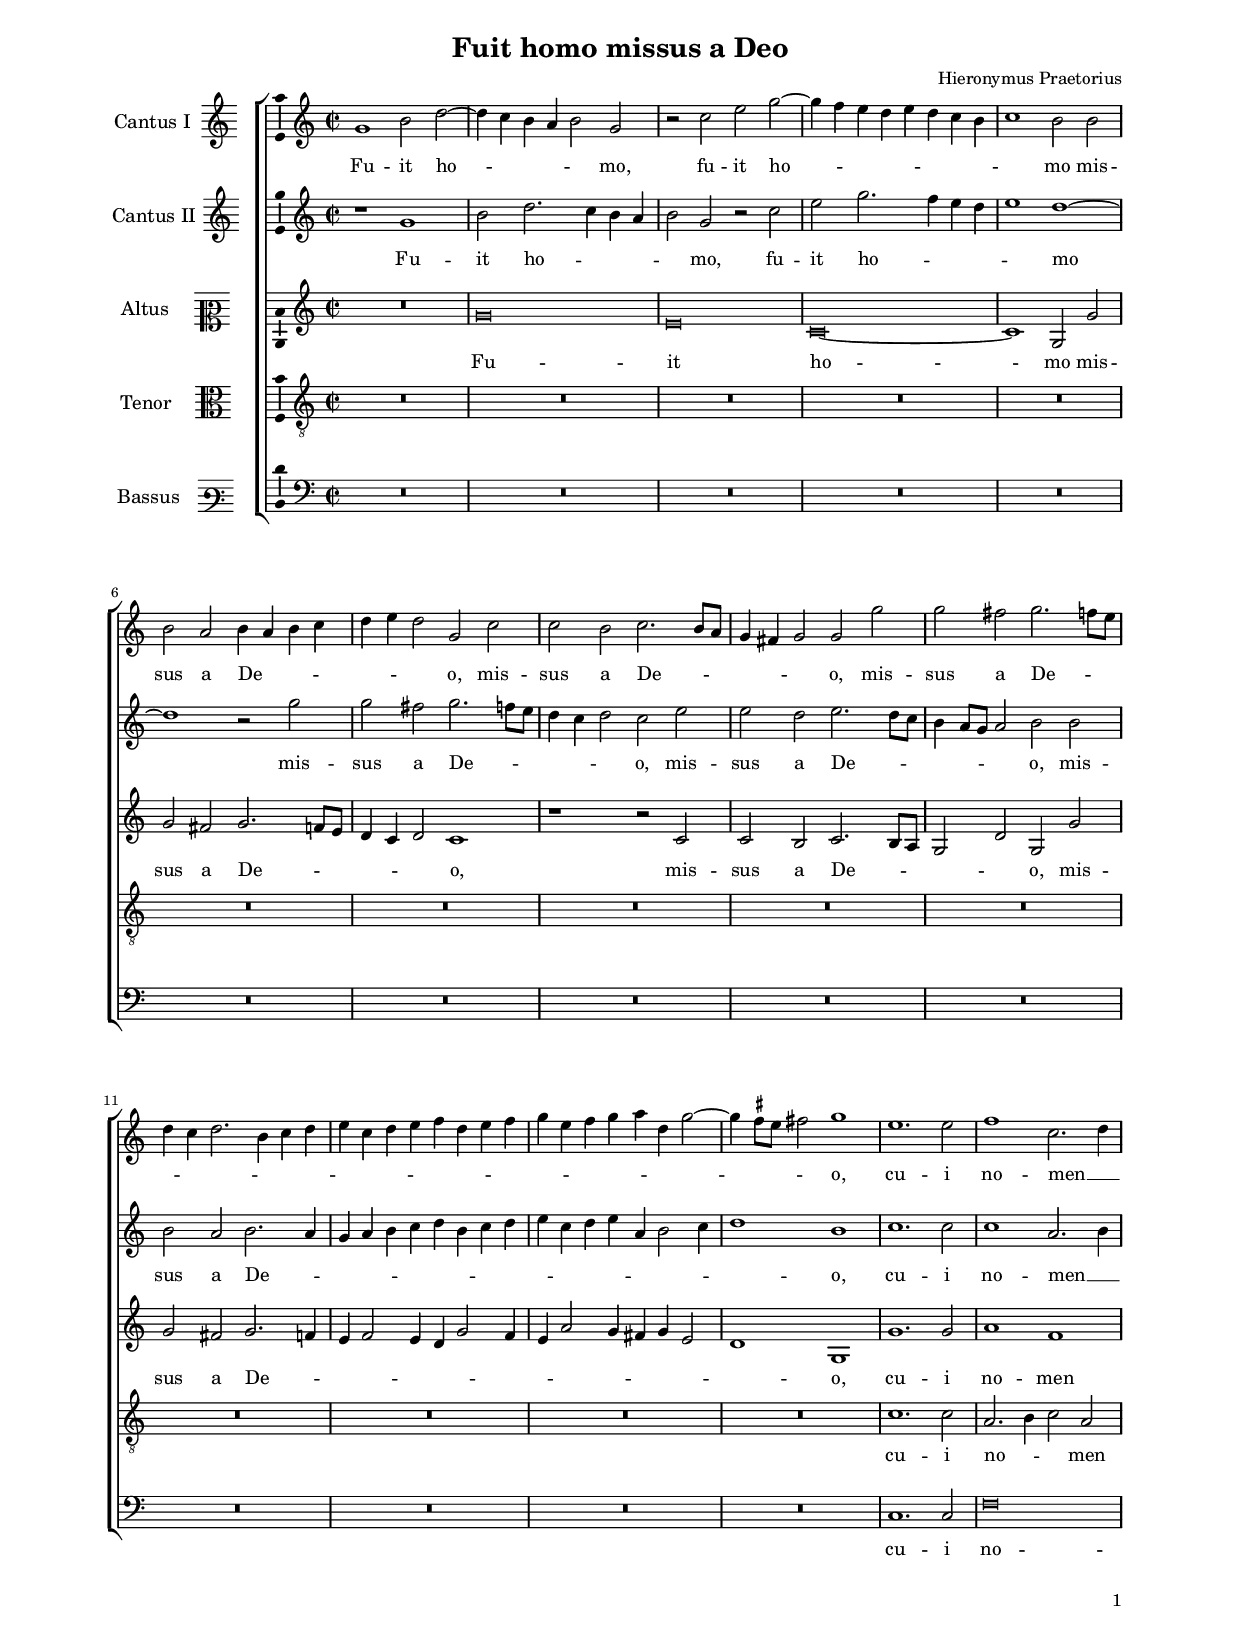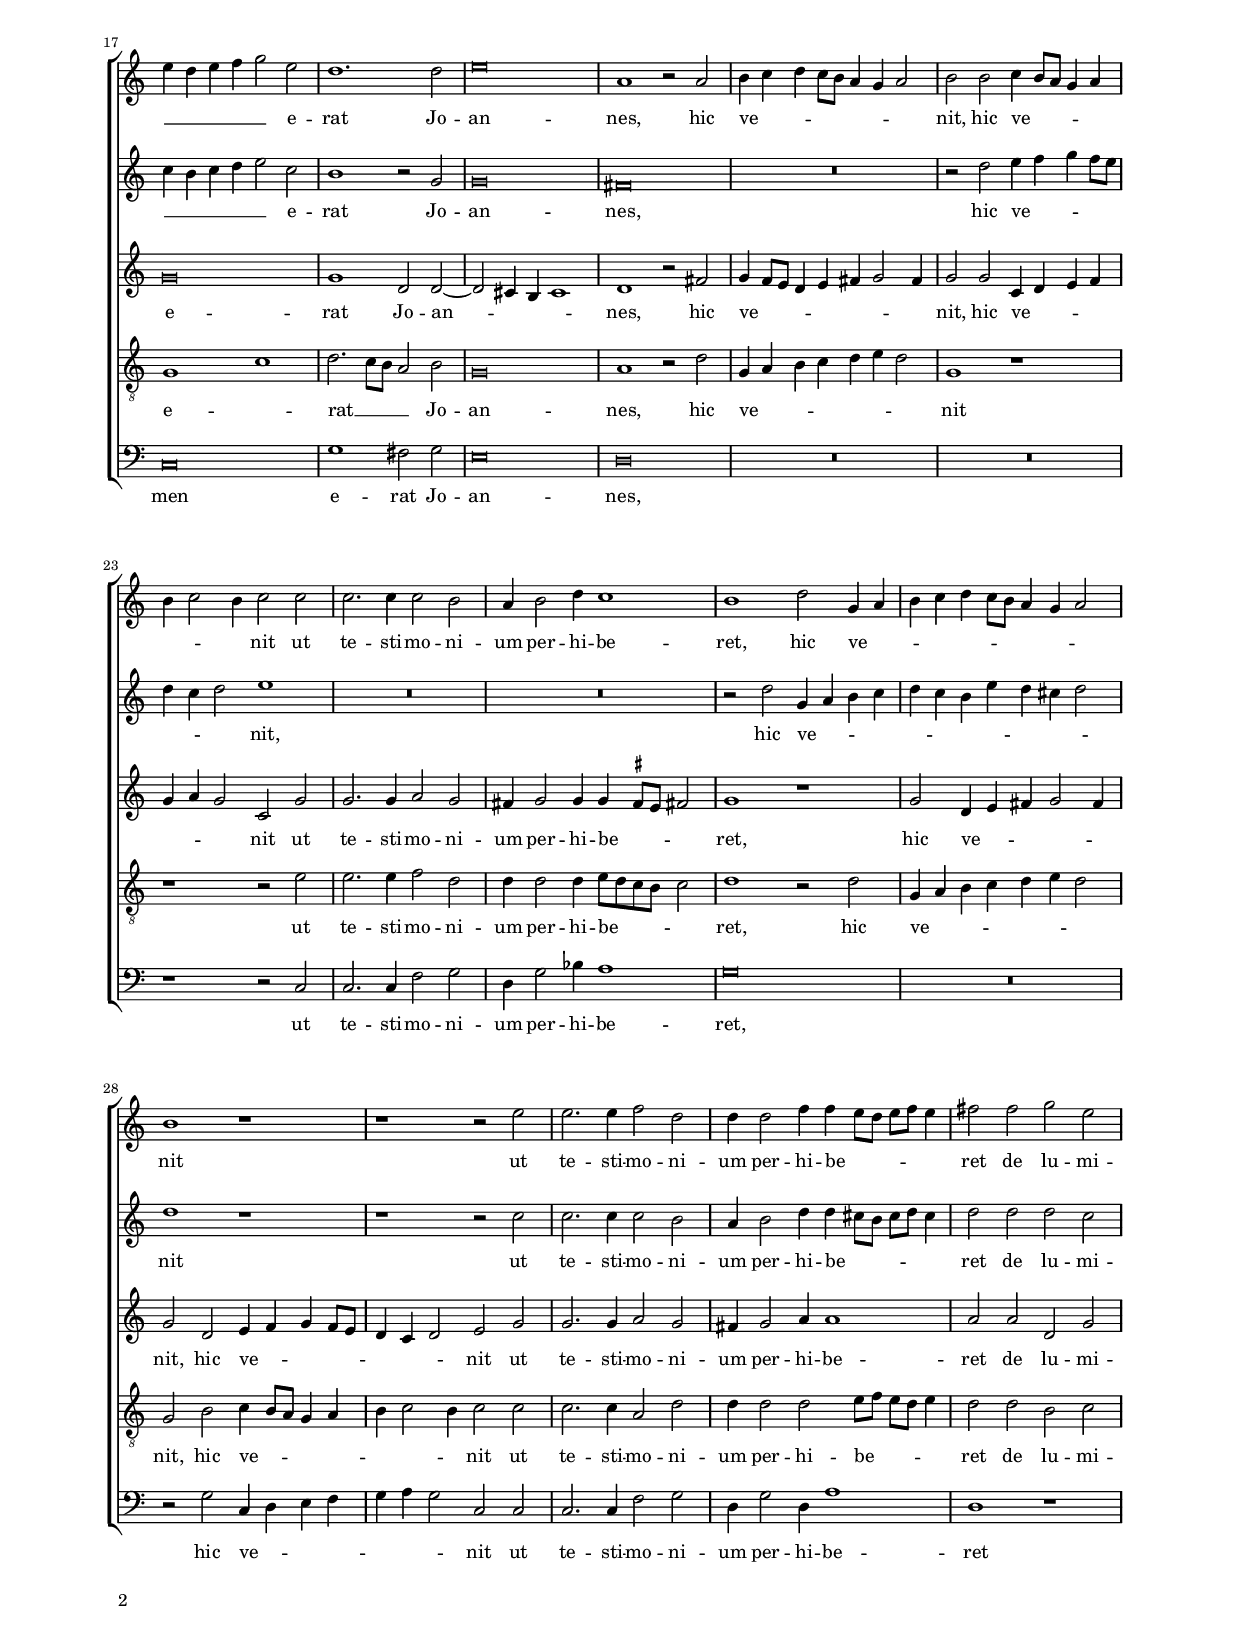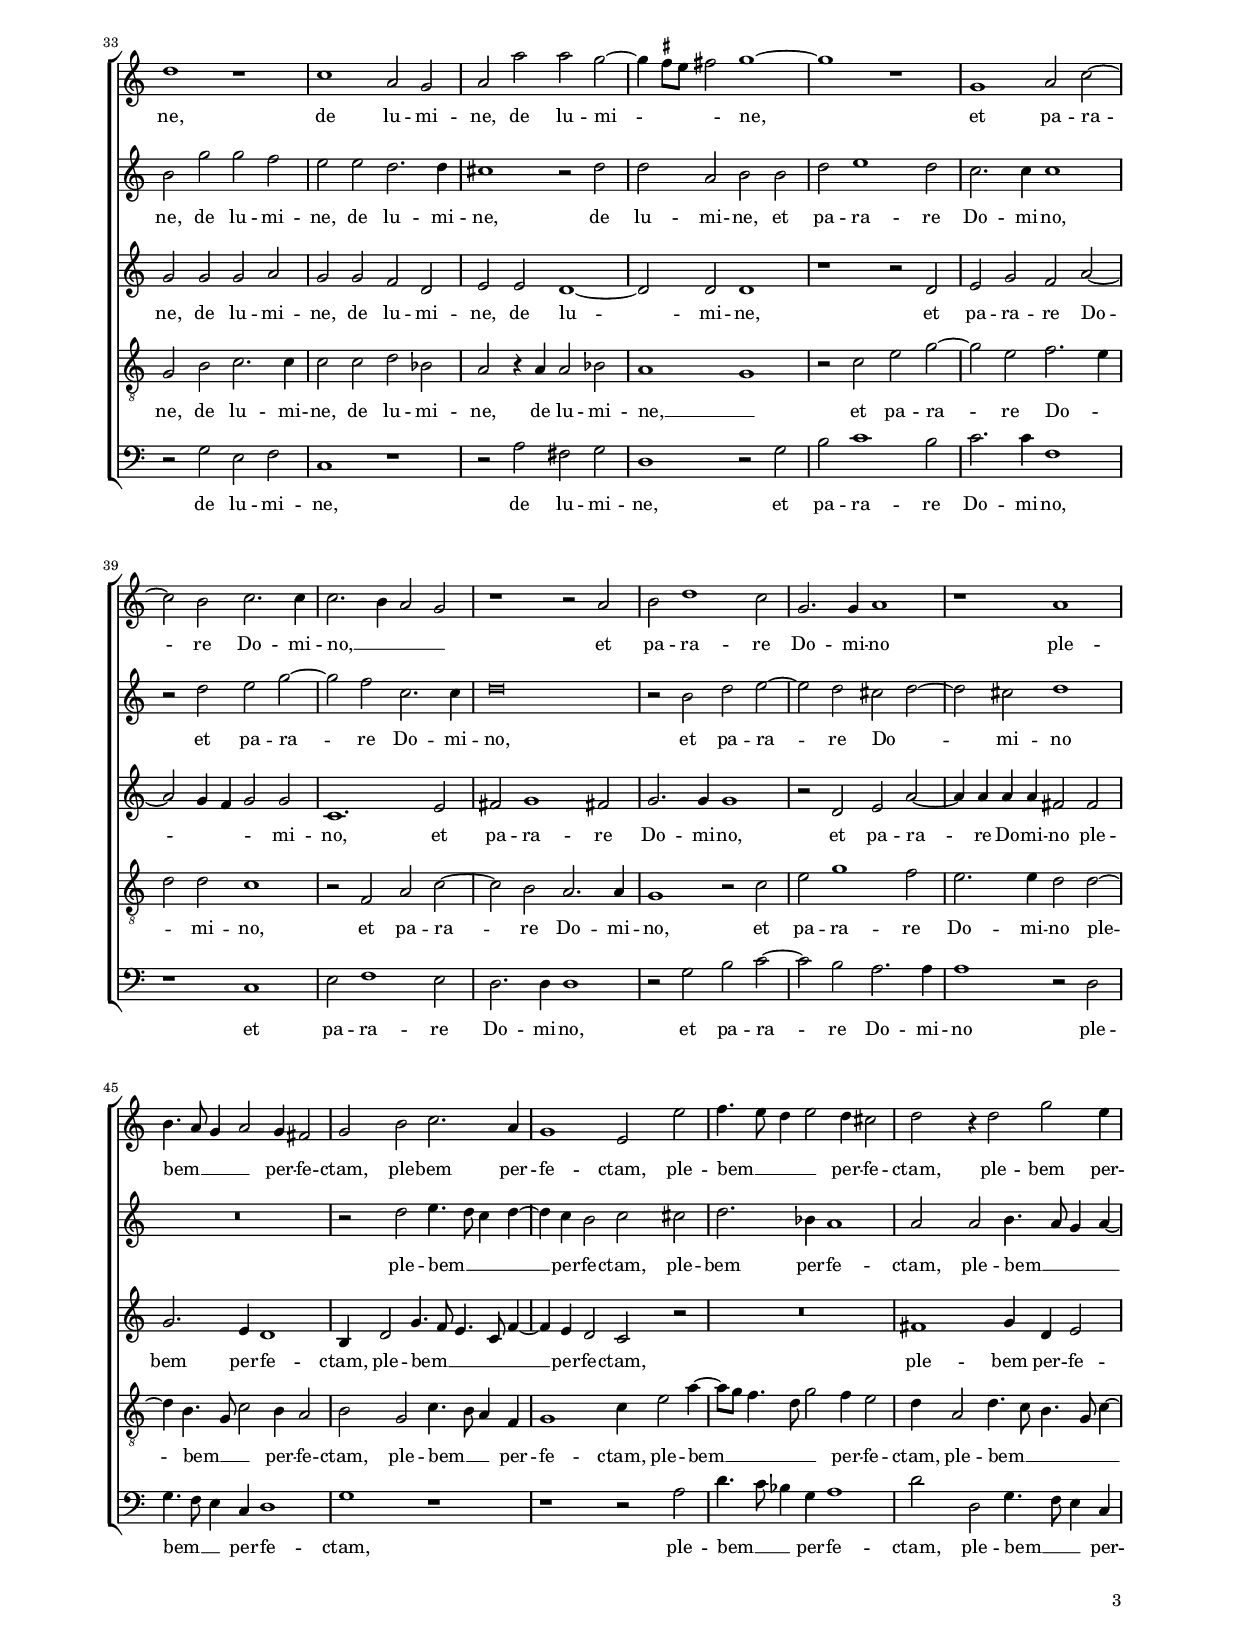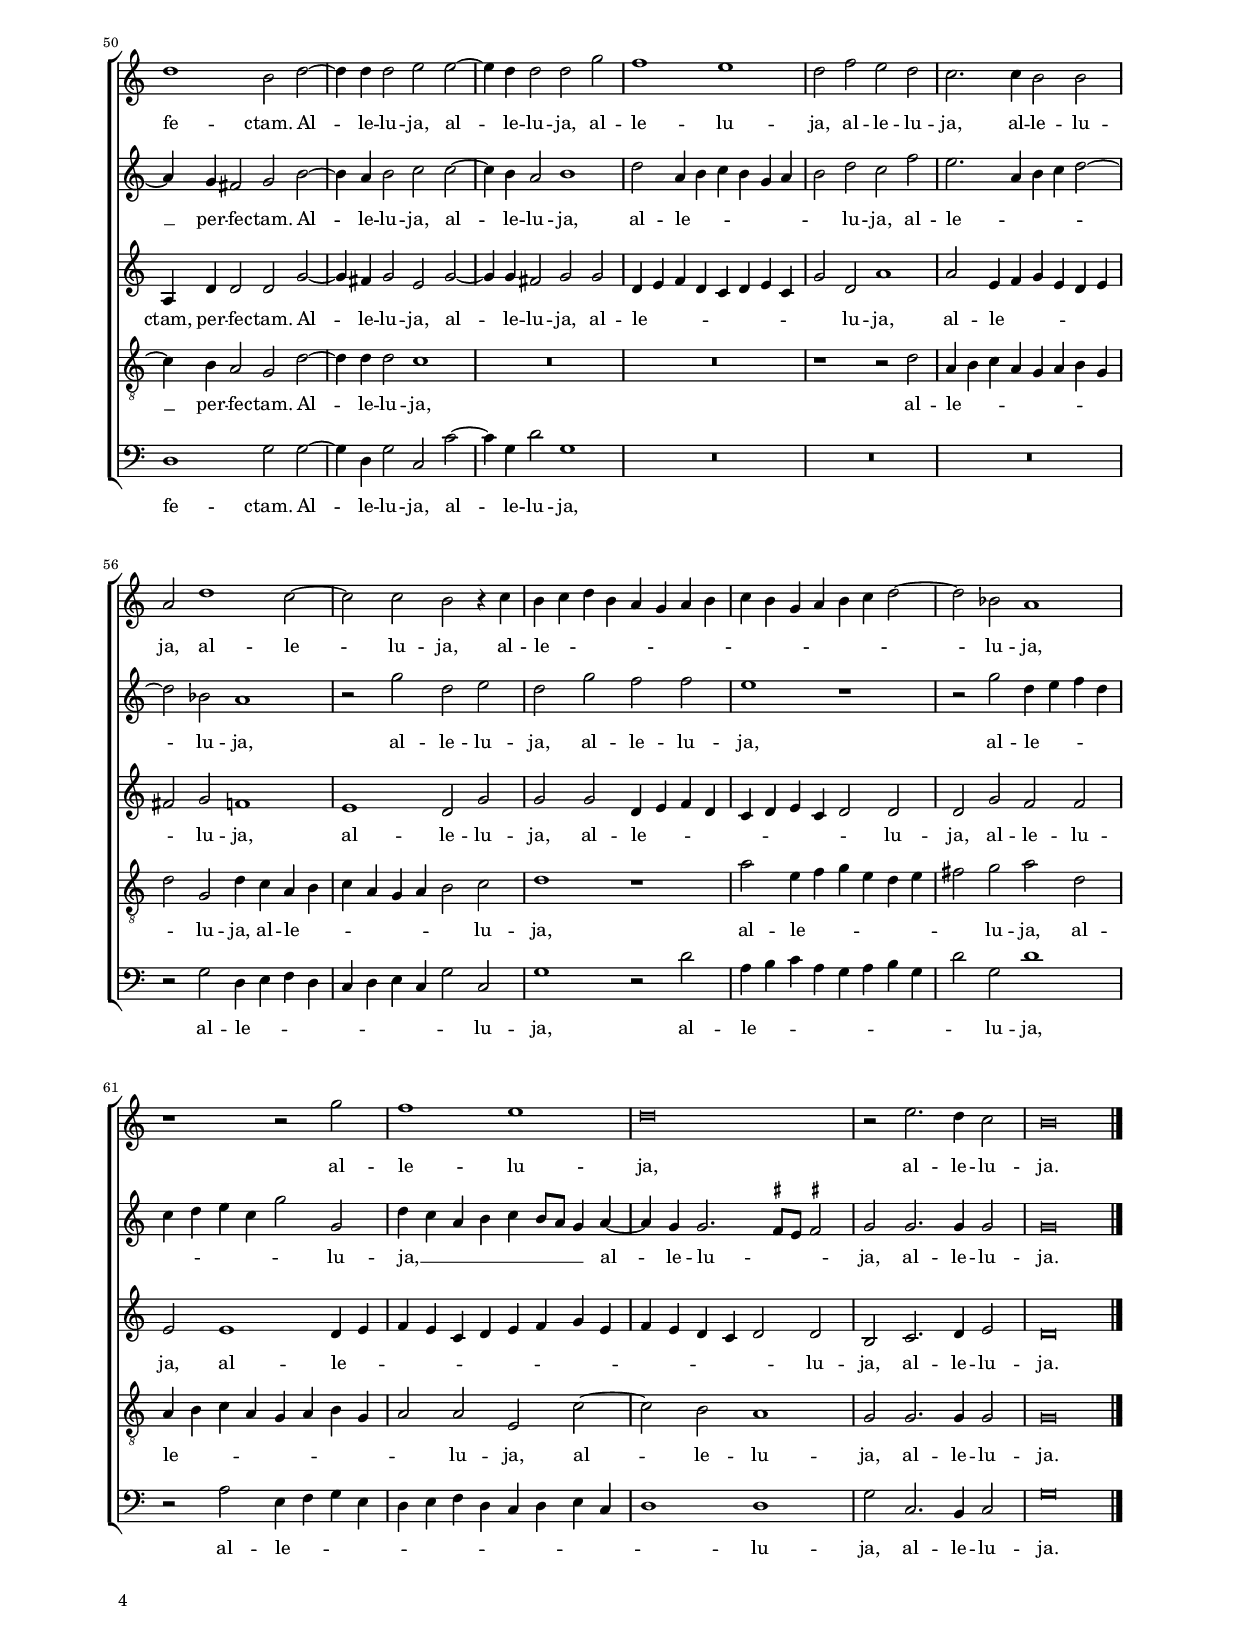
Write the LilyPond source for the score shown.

\header
{
  title="Fuit homo missus a Deo"
  composer="Hieronymus Praetorius"
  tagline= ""
}

\version "2.22.0"
\language deutsch
#(set-global-staff-size 15)
% #(set-default-paper-size "letter")
#(ly:set-option 'point-and-click #f)


\paper
	{
	top-margin = 1.8 \cm
	bottom-margin = 1.2 \cm
	left-margin = 2 \cm
	right-margin = 2 \cm
	ragged-bottom = ##f
	ragged-last-bottom = ##t
	print-page-number = ##f
	system-system-spacing = #'((basic-distance . 17) (minimum-distance . 14) (padding . 7) (strechability . 150))
    oddFooterMarkup=\markup   \fill-line { "" \fromproperty #'page:page-number-string }
    evenFooterMarkup=\markup  \fill-line { \fromproperty #'page:page-number-string "" }
    last-bottom-spacing = #'((basic-distance . 12) (minimum-distance . 7) (padding . 4))
	systems-per-page = 3
    page-count = 4
%	min-systems-per-page = 3
%	print-all-headers = ##t
%	print-first-page-number = ##t
%	first-page-number = 1
	}

	
global = {
    % \set Staff.autoBeaming = ##f
	\key c \major
	\time 2/2 \set Score.measureLength = #(ly:make-moment 2/1)
    \set Score.tempoHideNote = ##t
    \tempo 2 = 90
    \skip 1*2*65 \bar "|."
	}

	ficta = { \once \set suggestAccidentals = ##t }

	forget = #(define-music-function (music) (ly:music?) #{
		\accidentalStyle forget
		$music
		\accidentalStyle default
		#})

    

incipitcantus = \markup { \score {
	{
	\set Staff.instrumentName = \markup { \fontsize #1 "Cantus I" }
	\key c \major
	\clef violin
	s4 \bar ""
	}
	\layout  {
	raggedright = ##t
	indent = 1.6 \cm
	line-width = 2.2\cm
	\context { \Staff \remove Time_signature_engraver }
	\override Staff.Clef.Y-extent = #'(0 . 0)
	}} \hspace #1 }
      
      
incipitquintus = \markup { \score {
	{
	\set Staff.instrumentName = \markup { \fontsize #1 "Cantus II" }
	\key c \major
	\clef violin
	s4 \bar ""
	}
	\layout  {
	raggedright = ##t
	indent = 1.6 \cm
	line-width = 2.2\cm
	\context { \Staff \remove Time_signature_engraver }
	\override Staff.Clef.Y-extent = #'(0 . 0)
	}} \hspace #1 }

      
incipitaltus = \markup { \score {
	{
	\set Staff.instrumentName = \markup { \fontsize #1 "Altus" }
	\key c \major
	\clef mezzosoprano
	s4 \bar ""
	}
	\layout  {
	raggedright = ##t
	indent = 1.6 \cm
	line-width = 2.2\cm
	\context { \Staff \remove Time_signature_engraver }
	\override Staff.Clef.Y-extent = #'(0 . 0)
	}} \hspace #1 }


incipittenor = \markup { \score {
	{
	\set Staff.instrumentName = \markup { \fontsize #1 "Tenor" }
	\key c \major
	\clef alto
	s4 \bar ""
	}
	\layout  {
	raggedright = ##t
	indent = 1.6 \cm
	line-width = 2.2\cm
	\context { \Staff \remove Time_signature_engraver }
	\override Staff.Clef.Y-extent = #'(0 . 0)
	}} \hspace #1 }

      
      
incipitbassus = \markup { \score {
	{
	\set Staff.instrumentName = \markup { \fontsize #1 "Bassus" }
	\key c \major
	\clef varbaritone
	s4 \bar ""
	}
	\layout  {
	raggedright = ##t
	indent = 1.6 \cm
	line-width = 2.2\cm
	\context { \Staff \remove Time_signature_engraver }
	\override Staff.Clef.Y-extent = #'(0 . 0)
	}} \hspace #1 }


cantus =  \relative c''
	{
	g1 h2 d~
	d4 c h a h2 g
	r2 c e g~
	g4 f e d e d c h
%5
	c1 h2 h |
	h2 a h4 a h c
	d4 e d2 g, c
	c2 h c2. h8 a
	g4 fis g2 g g'
%10
	g2 fis g2. f8 e |
	d4 c d2. h4 c d
	e4 c d e f d e f
	g4 e f g a d, g2~
	g4 \ficta fis8 e fis!2 g1
%15
	e1. e2 |
	f1 c2. d4
	e4 d e f g2 e
	d1. d2
	e\breve
%20
	a,1 r2 a |
	h4 c d c8 h a4 g a2
	h2 h c4 h8 a g4 a
	h4 c2 h4 c2 c
	c2. c4 c2 h
%25
	a4 h2 d4 c1 |
	h1 d2 g,4 a
	h4 c d c8 h a4 g a2
	h1 r
	r1 r2 e
%30
	e2. e4 f2 d |
	d4 d2 f4 f4 e8 d e[ f] e4
	fis2 fis g e
	d1 r
	c1 a2 g
%35
	a2 a' a g~
	g4 \ficta fis8 e fis!2 g1~
	g1 r
	g,1 a2 c~
	c2 h c2. c4
%40
	c2. h4 a2 g |
	r1 r2 a
	h2 d1 c2
	g2. g4 a1
	r1 a
%45
	h4. a8 g4 a2 g4 fis2 |
	g2 h c2. a4
	g1 e2 e'
	f4. e8 d4 e2 d4 cis2
	d2 r4 d2 g2 e4
%50
	d1 h2 d~ |
	d4 d d2 e2 e~
	e4 d d2 d2 g
	f1 e
	d2 f e d
%55
	c2. c4 h2 h |
	a2 d1 c2~
	c2 c h r4 c
	h4 c d h a g a h
	c4 h g a h4 c d2~
%60
	d2 b a1 |
	r1 r2 g'
	f1 e
	d\breve
	r2 e2. d4 c2
%65
	h\breve |
	}


quintus =  \relative c''
    {
	r1 g
	h2 d2. c4 h a
	h2 g r c
	e2 g2. f4 e d
%5
	e1 d~ |
	d1 r2 g
	g2 fis g2. f8 e
	d4 c d2 c e
	e2 d e2. d8 c
%10
	h4 a8 g a2 h h |
	h2 a h2. a4
	g4 a h c d4 h c d
	e4 c d e a,4 h2 c4
	d1 h
%15
	c1. c2 |
	c1 a2. h4
	c4 h c d e2 c
	h1 r2 g
	g\breve
%20
	fis\breve |
	R\breve
	r2 d' e4 f g f8 e
	d4 c d2 e1
	R\breve
%25
	R\breve |
	r2 d g,4 a h c
	d4 c h e d cis d2
	d1 r
	r1 r2 c
%30
	c2. c4 c2 h |
	a4 h2 d4 d4 cis8 h cis[ d] cis4
	d2 d d c
	h2 g' g f
	e2 e d2. d4
%35
	cis1 r2 d |
	d2 a h h
	d2 e1 d2
	c2. c4 c1
	r2 d e g~
%40
	g2 f c2. c4 |
	d\breve
	r2 h d e~
	e2 d cis d~
	d2 cis d1
%45
	R\breve |
	r2 d e4. d8 c4 d~
	d4 c h2 c cis
	d2. b4 a1
	a2 a h4. a8 g4 a~
%50
	a4 g fis2 g h~ |
	h4 a h2 c c~
	c4 h a2 h1
	d2 a4 h c h g a
	h2 d c f
%55
	e2. a,4 h4 c d2~ |
	d2 b a1
	r2 g' d e
	d2 g f f
	e1 r
%60
	r2 g d4 e f d |
	c4 d e c g'2 g,
	d'4 c a h c4 h8 a g4 a~
	a4 g g2. \ficta fis8 e \ficta fis!2
	g2 g2. g4 g2
%65
	g\breve |
	}


altus =  \relative c'
	{
	R\breve
	g'\breve
	e\breve
	c\breve~
%5
	c1 g2 g' |
	g2 fis g2. f8 e
	d4 c d2 c1
	r1 r2 c
	c2 h c2. h8 a
%10
	g2 d' g, g' |
	g2 fis g2. f4
	e4 f2 e4 d4 g2 f4
	e4 a2 g4 fis4 g e2
	d1 g,
%15
	g'1. g2 |
	a1 f
	g\breve
	g1 d2 d~
	d2 cis4 h cis1
%20
	d1 r2 fis |
	g4 f8 e d4 e fis4 g2 fis4
	g2 g c,4 d e f
	g4 a g2 c, g'
	g2. g4 a2 g
%25
	fis4 g2 g4 g4 \ficta fis!8 e fis!2 |
	g1 r
	g2 d4 e fis4 g2 fis4
	g2 d e4 f g f8 e
	d4 c d2 e2 g
%30
	g2. g4 a2 g |
	fis4 g2 a4 a1
	a2 a d, g
	g2 g g a
	g2 g f d
%35
	e2 e d1~ |
	d2 d d1
	r1 r2 d
	e2 g f a~
	a2 g4 f g2 g
%40
	c,1. e2 |
	fis2 g1 fis!2
	g2. g4 g1
	r2 d e a~
	a4 a a a fis2 fis
%45
	g2. e4 d1 |
	h4 d2 g4. f8 e4. c8 f4~
	f4 e d2 c r
	R\breve
	fis1 g4 d e2
%50
	a,4 d d2 d g~ |
	g4 fis g2 e2 g~
	g4 g fis2 g2 g
	d4 e f d c d e c
	g'2 d a'1
%55
	a2 e4 f g e d e |
	fis2 g f1
	e1 d2 g
	g2 g d4 e f d
	c4 d e c d2 d
%60
	d2 g f f |
	e2 e1 d4 e
	f4 e c d e f g e
	f4 e d c d2 d
	h2 c2. d4 e2
%65
	d\breve |
	}


tenor  =  \relative c'
	{
	R\breve
	R\breve
	R\breve
	R\breve
%5
	R\breve |
	R\breve
	R\breve
	R\breve
	R\breve
%10
	R\breve |
	R\breve
	R\breve
	R\breve
	R\breve
%15
	c1. c2 |
	a2. h4 c2 a
	g1 c
	d2. c8 h a2 h
	g\breve
%20
	a1 r2 d |
	g,4 a h c d e d2
	g,1 r
	r1 r2 e'
	e2. e4 f2 d
%25
	d4 d2 d4 e8 d c h c2 |
	d1 r2 d
	g,4 a h c d e d2
	g,2 h c4 h8 a g4 a
	h4 c2 h4 c2 c
%30
	c2. c4 a2 d |
	d4 d2 d2 e8 f e[ d] e4
	d2 d h c
	g2 h c2. c4
	c2 c d b
%35
	a2 r4 a a2 b |
	a1 g
	r2 c e g~
	g2 e f2. e4
	d2 d c1
%40
	r2 f, a c~ |
	c2 h a2. a4
	g1 r2 c
	e2 g1 f2
	e2. e4 d2 d~
%45
	d4 h4. g8 c2 h4 a2 |
	h2 g c4. h8 a4 f
	g1 c4 e2 a4~
	a8 g f4. d8 g2 f4 e2
	d4 a2 d4. c8 h4. g8 c4~
%50
	c4 h a2 g d'~ |
	d4 d d2 c1
	R\breve
	R\breve
	r1 r2 d
%55
	a4 h c a g a h g |
	d'2 g, d'4 c a h
	c4 a g a h2 c
	d1 r
	a'2 e4 f g e d e
%60
	fis2 g a d, |
	a4 h c a g a h g
	a2 a e c'~
	c2 h a1
	g2 g2. g4 g2
%65
	g\breve |
	}


bassus  =  \relative c
	{
	R\breve
	R\breve
	R\breve
	R\breve
%5
	R\breve |
	R\breve
	R\breve
	R\breve
	R\breve
%10
	R\breve |
	R\breve
	R\breve
	R\breve
	R\breve
%15
	c1. c2 |
	f\breve
	c\breve
	g'1 fis2 g
	e\breve
%20
	d\breve |
	R\breve
	R\breve
	r1 r2 c
	c2. c4 f2 g
%25
	d4 g2 b4 a1 |
	g\breve
	R\breve
	r2 g c,4 d e f
	g4 a g2 c, c
%30
	c2. c4 f2 g |
	d4 g2 d4 a'1
	d,1 r
	r2 g e f
	c1 r
%35
	r2 a' fis g |
	d1 r2 g
	h2 c1 h2
	c2. c4 f,1
	r1 c
%40
	e2 f1 e2 |
	d2. d4 d1
	r2 g h c~
	c2 h a2. a4
	a1 r2 d,
%45
	g4. f8 e4 c d1 |
	g1 r
	r1 r2 a
	d4. c8 b4 g a1
	d2 d, g4. f8 e4 c
%50
	d1 g2 g~ |
	g4 d g2 c, c'~
	c4 g d'2 g,1
	R\breve
	R\breve
%55
	R\breve |
	r2 g d4 e f d
	c4 d e c g'2 c,
	g'1 r2 d'
	a4 h c a g4 a h g
%60
	d'2 g, d'1 |
	r2 a e4 f g e
	d4 e f d c d e c
	d1 d
	g2 c,2. h4 c2
%65
	g'\breve |
	}


lyricscantus = \lyricmode {
	Fu -- it ho -- _ _ _ _ mo,
    fu -- it ho -- _ _ _ _ _ _ _ _ mo 
    mis -- sus a De -- _ _ _ _ _ _ o,
    mis -- sus a De -- _ _ _ _ _ o,
    mis -- sus a De -- _ _ _ _ _ _ _ _ _ _ _ _ _ _ _ _ _ _ _ _ _ _ _ _ _ _ o,
    cu -- i no -- men __ _ _ _ _ _ _ e -- rat Jo -- an -- nes,
    hic ve -- _ _ _ _ _ _ _ nit,
    hic ve -- _ _ _ _ _ _ _ nit
    ut te -- sti -- mo -- ni -- um per -- hi -- be -- ret,
    hic ve -- _ _ _ _ _ _ _ _ _ nit
    ut te -- sti -- mo -- ni -- um per -- hi -- be -- _ _ _ _ _ ret
    de lu -- mi -- ne,
    de lu -- mi -- ne,
    de lu -- mi -- _ _ _ ne,
    et pa -- ra -- re Do -- mi -- no, __ _ _ _
    et pa -- ra -- re Do -- mi -- no
    ple -- bem __ _ _ _ per -- fe -- ctam,
    ple -- bem per -- fe -- ctam,
    ple -- bem __ _ _ _ per -- fe -- ctam,
    ple -- bem per -- fe -- ctam.
    Al -- le -- lu -- ja,
    al -- le -- lu -- ja,
    al -- le -- lu -- ja,
    al -- le -- lu -- ja,
    al -- le -- lu -- ja,
    al -- le -- lu -- ja,
    al -- le -- _ _ _ _ _ _ _ _ _ _ _ _ _ _ lu -- ja,
    al -- le -- lu -- ja,
    al -- le -- lu -- ja.
    }


lyricsquintus = \lyricmode {
	Fu -- it ho -- _ _ _ _ mo,
    fu -- it ho -- _ _ _ _ mo 
    mis -- sus a De -- _ _ _ _ _ o,
    mis -- sus a De -- _ _ _ _ _ _ o,
    mis -- sus a De -- _ _ _ _ _ _ _ _ _ _ _ _ _ _ _ _ _ o,
    cu -- i no -- men __ _ _ _ _ _ _ e -- rat Jo -- an -- nes,
    hic ve -- _ _ _ _ _ _ _ nit,
    hic ve -- _ _ _ _ _ _ _ _ _ _ nit
    ut te -- sti -- mo -- ni -- um per -- hi -- be -- _ _ _ _ _ ret
    de lu -- mi -- ne,
    de lu -- mi -- ne,
    de lu -- mi -- ne,
    de lu -- mi -- ne,
    et pa -- ra -- re Do -- mi -- no,
    et pa -- ra -- re Do -- mi -- no,
    et pa -- ra -- re Do -- _ mi -- no
    ple -- bem __ _ _ _ per -- fe -- ctam,
    ple -- bem per -- fe -- ctam,
    ple -- bem __ _ _ _ per -- fe -- ctam.
    Al -- le -- lu -- ja,
    al -- le -- lu -- ja,
    al -- le -- _ _ _ _ _ _ lu -- ja,
    al -- le -- _ _ _ _ lu -- ja,
    al -- le -- lu -- ja,
    al -- le -- lu -- ja,
    al -- le -- _ _ _ _ _ _ _ _ lu -- ja, __ _ _ _ _ _ _ _ 
    al -- le -- lu -- _ _ _ ja,
    al -- le -- lu -- ja.
	}


lyricsaltus = \lyricmode {
	Fu -- it ho -- mo 
    mis -- sus a De -- _ _ _ _ _ o,
    mis -- sus a De -- _ _ _ _ o,
    mis -- sus a De -- _ _ _ _ _ _ _ _ _ _ _ _ _ _ o,
    cu -- i no -- men e -- rat Jo -- an -- _ _ _ nes,
    hic ve -- _ _ _ _ _ _ _ nit,
    hic ve -- _ _ _ _ _ _ nit
    ut te -- sti -- mo -- ni -- um per -- hi -- be -- _ _ _ ret,
    hic ve -- _ _ _ _ nit,
    hic ve -- _ _ _ _ _ _ _ nit
    ut te -- sti -- mo -- ni -- um per -- hi -- be -- ret
    de lu -- mi -- ne,
    de lu -- mi -- ne,
    de lu -- mi -- ne,
    de lu -- mi -- ne,
    et pa -- ra -- re Do -- _ _ _ mi -- no,
    et pa -- ra -- re Do -- mi -- no,
    et pa -- ra -- re Do -- mi -- no
    ple -- bem per -- fe -- ctam,
    ple -- bem __ _ _ _ _ per -- fe -- ctam,
    ple -- bem per -- fe -- ctam,
    per -- fe -- ctam.
    Al -- le -- lu -- ja,
    al -- le -- lu -- ja,
    al -- le -- _ _ _ _ _ _ _ _ lu -- ja,
    al -- le -- _ _ _ _ _ _ lu -- ja,
    al -- le -- lu -- ja,
    al -- le -- _ _ _ _ _ _ _ _ lu -- ja,
    al -- le -- lu -- ja,
    al -- le -- _ _ _ _ _ _ _ _ _ _ _ _ _ _ lu -- ja,
    al -- le -- lu -- ja.
	}


lyricstenor = \lyricmode {
    cu -- i no -- _ _ men e -- _ rat __ _ _ _ Jo -- an -- nes,
    hic ve -- _ _ _ _ _ _ nit
    ut te -- sti -- mo -- ni -- um per -- hi -- be -- _ _ _ _ ret,
    hic ve -- _ _ _ _ _ _ nit,
    hic ve -- _ _ _ _ _ _ _ nit
    ut te -- sti -- mo -- ni -- um per -- hi -- be -- _ _ _ _ ret
    de lu -- mi -- ne,
    de lu -- mi -- ne,
    de lu -- mi -- ne,
    de lu -- mi -- ne, __ _
    et pa -- ra -- re Do -- _ _ mi -- no,
    et pa -- ra -- re Do -- mi -- no,
    et pa -- ra -- re Do -- mi -- no
    ple -- bem __ _ _ per -- fe -- ctam,
    ple -- bem __ _ _ per -- fe -- ctam,
    ple -- bem __ _ _ _ _ per -- fe -- ctam,
    ple -- bem __ _ _ _ _ per -- fe -- ctam.
    Al -- le -- lu -- ja,
    al -- le -- _ _ _ _ _ _ _ _ lu -- ja,
    al -- le -- _ _ _ _ _ _ lu -- ja,
    al -- le -- _ _ _ _ _ _ lu -- ja,
    al -- le -- _ _ _ _ _ _ _ _ lu -- ja,
    al -- le -- lu -- ja,
    al -- le -- lu -- ja.
	}


lyricsbassus = \lyricmode {
    cu -- i no -- men e -- rat Jo -- an -- nes,
    ut te -- sti -- mo -- ni -- um per -- hi -- be -- ret,
    hic ve -- _ _ _ _ _ _ nit
    ut te -- sti -- mo -- ni -- um per -- hi -- be -- ret
    de lu -- mi -- ne,
    de lu -- mi -- ne,
    et pa -- ra -- re Do -- mi -- no,
    et pa -- ra -- re Do -- mi -- no,
    et pa -- ra -- re Do -- mi -- no
    ple -- bem __ _ _ per -- fe -- ctam,
    ple -- bem __ _ _ per -- fe -- ctam,
    ple -- bem __ _ _ per -- fe -- ctam.
    Al -- le -- lu -- ja,
    al -- le -- lu -- ja,
    al -- le -- _ _ _ _ _ _ _ _ lu -- ja,
    al -- le -- _ _ _ _ _ _ _ _ lu -- ja,
    al -- le -- _ _ _ _ _ _ _ _ _ _ _ _ lu -- ja,
    al -- le -- lu -- ja.
	}


\score
{  
    % \transpose {
	\new ChoirStaff \with { \override StaffGrouper.staff-staff-spacing.basic-distance = #12 }
	<<

	\new Staff << \global
	\new Voice="v1" {
		\set Staff.instrumentName=\incipitcantus
%		\set Staff.instrumentName= "S"
		\set Staff.midiInstrument = "reed organ"
		\clef violin
		\cantus }
	\new Lyrics \lyricsto "v1" {\lyricscantus }
	>>


	\new Staff << \global
	\new Voice="v5" {
		\set Staff.instrumentName=\incipitquintus
%		\set Staff.instrumentName= "Q"
		\set Staff.midiInstrument = "reed organ"
		\clef violin
		\quintus}
	\new Lyrics \lyricsto "v5" {\lyricsquintus }
	>>
    

	\new Staff << \global
	\new Voice="v2" {
		\set Staff.instrumentName=\incipitaltus
%		\set Staff.instrumentName= "A"
		\set Staff.midiInstrument = "reed organ"
                \clef violin % "G_8"
		\altus}
	\new Lyrics \lyricsto "v2" {\lyricsaltus }
	>>


	\new Staff << \global
	\new Voice="v3" {
		\set Staff.instrumentName=\incipittenor
%		\set Staff.instrumentName= "T"
		\set Staff.midiInstrument = "reed organ"
		\clef "G_8"
		\tenor }
	\new Lyrics \lyricsto "v3" {\lyricstenor }
	>>


	\new Staff << \global
	\new Voice="v4" {
		\set Staff.instrumentName=\incipitbassus
%		\set Staff.instrumentName= "B"
		\set Staff.midiInstrument = "reed organ"
		\clef bass 
		\bassus }
	\new Lyrics \lyricsto "v4" {\lyricsbassus}
	>>

	>>
	% } % transpose

	\layout
	{
	indent = 2.5\cm
	\context { \Lyrics \override VerticalAxisGroup.nonstaff-relatedstaff-spacing.padding = #1.4 }
%	\context { \Lyrics \override LyricText.font-size = #1 }
	\context { \Staff \override TimeSignature.break-visibility = #end-of-line-invisible }
	\context { \Staff \consists "Ambitus_engraver" }
%   \context { \Staff \consists "Custos_engraver" }
%   \context { \Staff \override Custos.style = #'mensural }
%	\context { \Voice \override Slur.transparent = ##t }
	\context { \Score \override BarNumber.padding = #2 }
	\context { \Voice \override NoteHead.style = #'baroque }
	}

\midi
	{
    	
	}

}


% EOF
